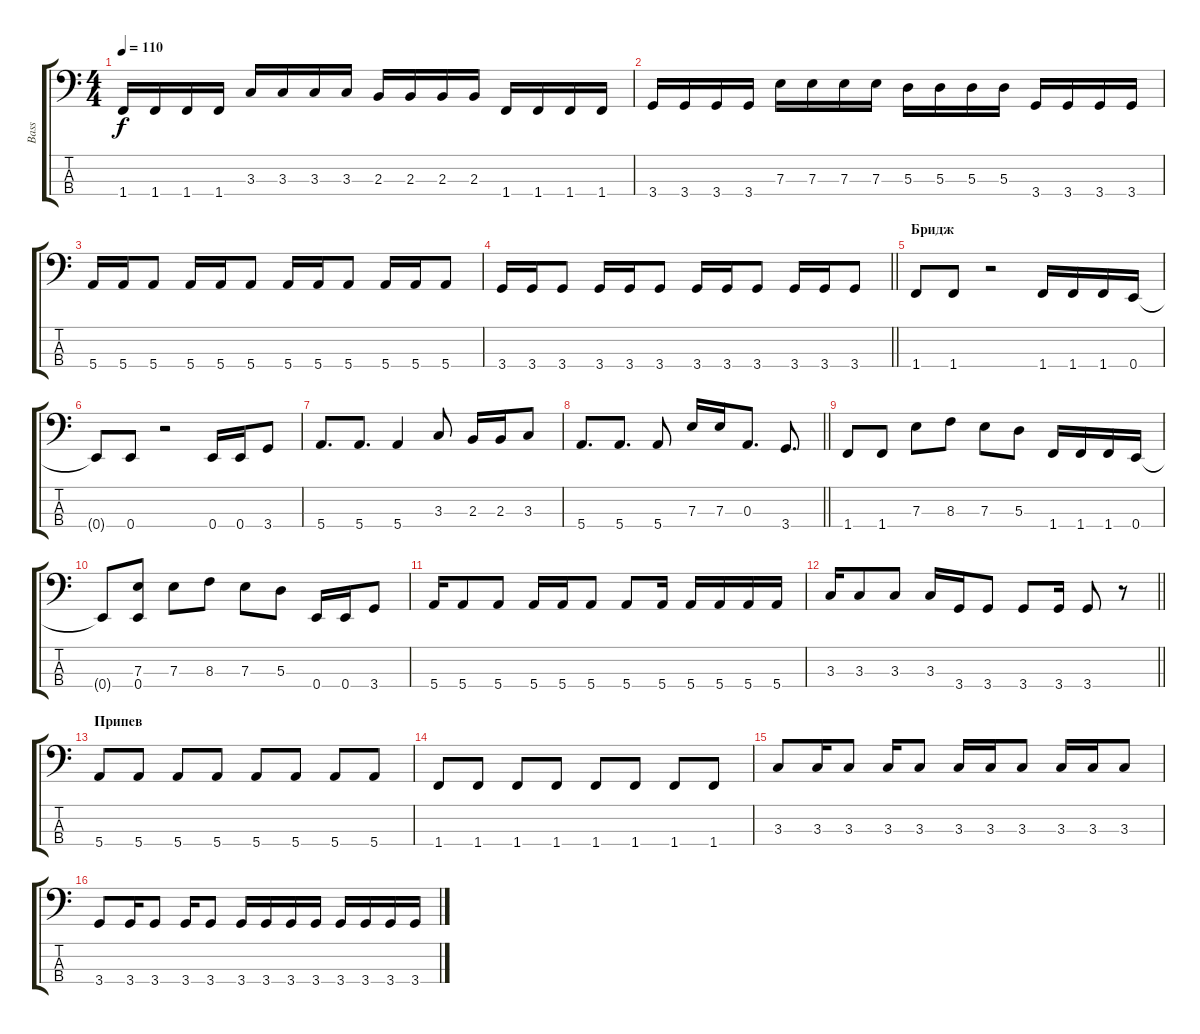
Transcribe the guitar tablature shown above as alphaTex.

\track ("Bass" "Bass") {instrument electricbasspick}
\staff {score tabs}
\tuning (G2 D2 A1 E1) {hide}
\ts (4 4)
\tempo 110
\clef f4
\ks c
1.4.16{dy f} 1.4.16 1.4.16 1.4.16 3.3.16 3.3.16 3.3.16 3.3.16 2.3.16 2.3.16 2.3.16 2.3.16 1.4.16 1.4.16 1.4.16 1.4.16 |
3.4.16 3.4.16 3.4.16 3.4.16 7.3.16 7.3.16 7.3.16 7.3.16 5.3.16 5.3.16 5.3.16 5.3.16 3.4.16 3.4.16 3.4.16 3.4.16 |
5.4.16 5.4.16 5.4.8 5.4.16 5.4.16 5.4.8 5.4.16 5.4.16 5.4.8 5.4.16 5.4.16 5.4.8 |
\barLineRight lightlight
3.4.16 3.4.16 3.4.8 3.4.16 3.4.16 3.4.8 3.4.16 3.4.16 3.4.8 3.4.16 3.4.16 3.4.8 |
\section ("" "Бридж")
1.4.8 1.4.8 r.2 1.4.16 1.4.16 1.4.16 0.4.16 |
0.4{t}.8 0.4.8 r.2 0.4.16 0.4.16 3.4.8 |
5.4.8{d} 5.4.8{d} 5.4.4 3.3.8 2.3.16 2.3.16 3.3.8 |
\barLineRight lightlight
5.4.8{d} 5.4.8{d} 5.4.8 7.3.16 7.3.16 0.3.8{d} 3.4.8{d} |
1.4.8 1.4.8 7.3.8 8.3.8 7.3.8 5.3.8 1.4.16 1.4.16 1.4.16 0.4.16 |
0.4{t}.8 (7.3 0.4).8 7.3.8 8.3.8 7.3.8 5.3.8 0.4.16 0.4.16 3.4.8 |
5.4.16 5.4.8 5.4.8 5.4.16 5.4.16 5.4.8 5.4.8 5.4.16 5.4.16 5.4.16 5.4.16 5.4.16 |
\barLineRight lightlight
3.3.16 3.3.8 3.3.8 3.3.16 3.4.16 3.4.8 3.4.8 3.4.16 3.4.8 r.8 |
\section ("" "Припев")
5.4.8 5.4.8 5.4.8 5.4.8 5.4.8 5.4.8 5.4.8 5.4.8 |
1.4.8 1.4.8 1.4.8 1.4.8 1.4.8 1.4.8 1.4.8 1.4.8 |
3.3.8 3.3.16 3.3.8 3.3.16 3.3.8 3.3.16 3.3.16 3.3.8 3.3.16 3.3.16 3.3.8 |
3.4.8 3.4.16 3.4.8 3.4.16 3.4.8 3.4.16 3.4.16 3.4.16 3.4.16 3.4.16 3.4.16 3.4.16 3.4.16
